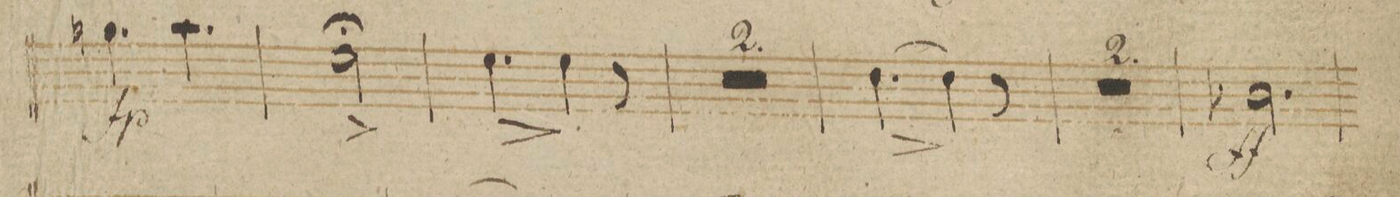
**kern	**dynam
*I"Clarinetto 2do in B.	*
*clefG2	*
*k[b-]	*
*M6/8	*
4.ffn\	fp
4.gg\	.
=81	=81
2.dd^<;\	.
=82	=82
4.dd^\	.
4dd\	.
8r	.
=83	=83
1.r	.
=84	=84
=85	=85
[4.cc^\	.
4cc\]	.
8r	.
=86	=86
1.r	.
=87	=87
=88	=88
2.a-X\	ff
=89	=89
*-	*-
